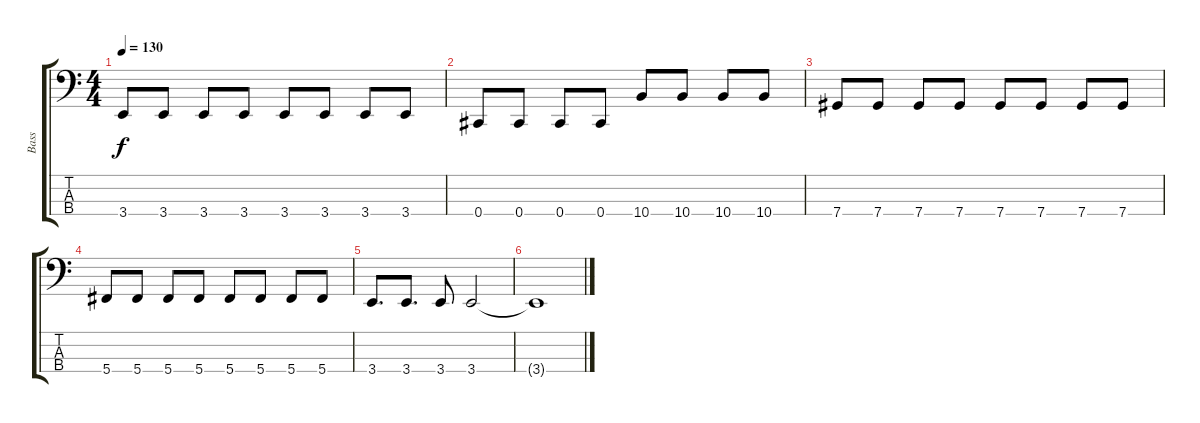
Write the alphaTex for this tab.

\track ("Bass" "Bass") {instrument electricbasspick}
\staff {score tabs}
\tuning (Gb2 Db2 Ab1 Db1) {hide}
\ts (4 4)
\tempo 130
\clef f4
\ks c
3.4.8{dy f} 3.4.8 3.4.8 3.4.8 3.4.8 3.4.8 3.4.8 3.4.8 |
0.4.8 0.4.8 0.4.8 0.4.8 10.4.8 10.4.8 10.4.8 10.4.8 |
7.4.8 7.4.8 7.4.8 7.4.8 7.4.8 7.4.8 7.4.8 7.4.8 |
5.4.8 5.4.8 5.4.8 5.4.8 5.4.8 5.4.8 5.4.8 5.4.8 |
3.4.8{d} 3.4.8{d} 3.4.8 3.4.2 |
3.4{t}.1
